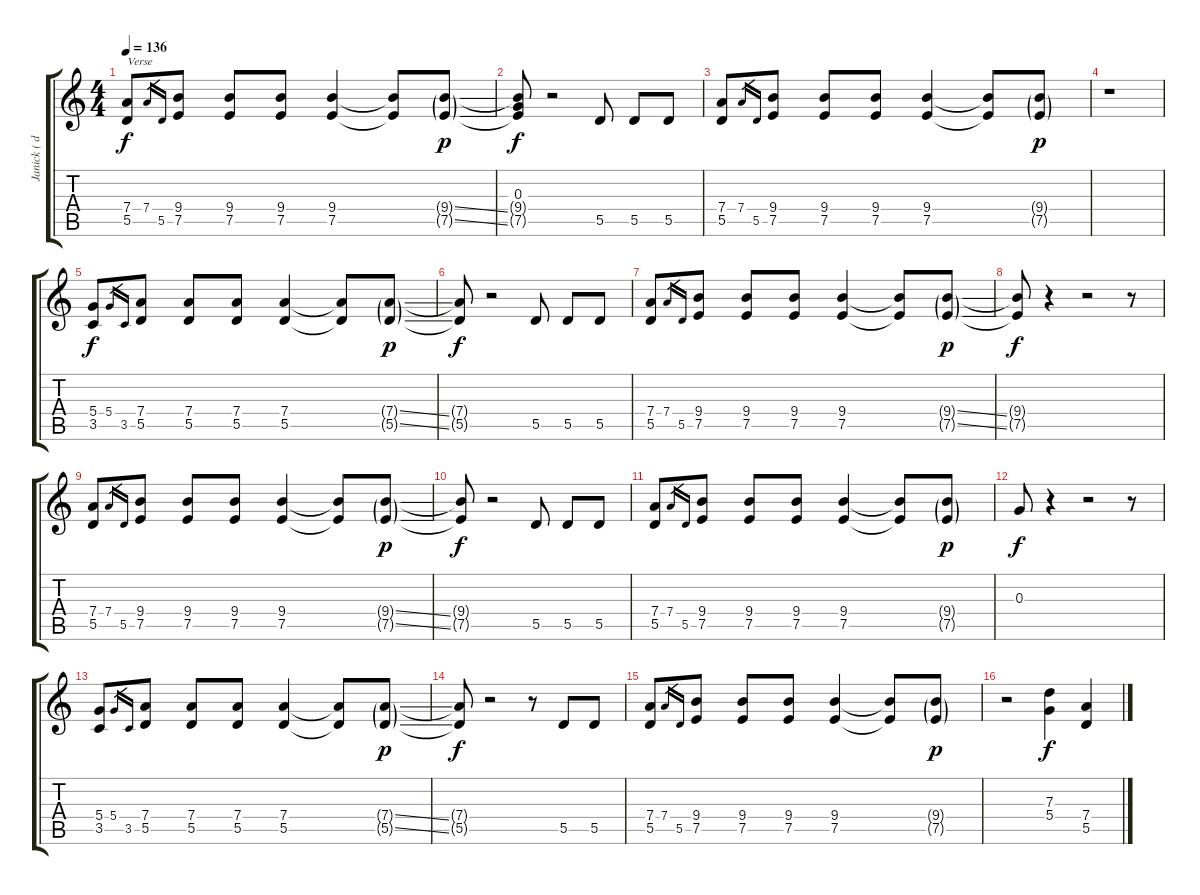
\track ("Janick ( distortion )" "Janick ( d") {instrument overdrivenguitar}
\staff {score tabs}
\tuning (E4 B3 G3 D3 A2 E2) {hide}
\ts (4 4)
\tempo 136
\clef g2
\ks c
(7.4 5.5).8{txt "Verse" dy f} 7.4.16{gr} 5.5.16{gr} (9.4 7.5).8 (9.4 7.5).8 (9.4 7.5).8 (9.4 7.5).4 (9.4{t} 7.5{t}).8 (9.4{ss g} 7.5{ss g}).8{dy p} |
(0.3 9.4{t} 7.5{t}).8{dy f} r.2 5.5.8 5.5.8 5.5.8 |
(7.4 5.5).8 7.4.16{gr} 5.5.16{gr} (9.4 7.5).8 (9.4 7.5).8 (9.4 7.5).8 (9.4 7.5).4 (9.4{t} 7.5{t}).8 (9.4{g} 7.5{g}).8{dy p} |
r.1 |
(5.4 3.5).8{dy f} 5.4.16{gr} 3.5.16{gr} (7.4 5.5).8 (7.4 5.5).8 (7.4 5.5).8 (7.4 5.5).4 (7.4{t} 5.5{t}).8 (7.4{ss g} 5.5{ss g}).8{dy p} |
(7.4{t} 5.5{t}).8{dy f} r.2 5.5.8 5.5.8 5.5.8 |
(7.4 5.5).8 7.4.16{gr} 5.5.16{gr} (9.4 7.5).8 (9.4 7.5).8 (9.4 7.5).8 (9.4 7.5).4 (9.4{t} 7.5{t}).8 (9.4{ss g} 7.5{ss g}).8{dy p} |
(9.4{t} 7.5{t}).8{dy f} r.4 r.2 r.8 |
(7.4 5.5).8 7.4.16{gr} 5.5.16{gr} (9.4 7.5).8 (9.4 7.5).8 (9.4 7.5).8 (9.4 7.5).4 (9.4{t} 7.5{t}).8 (9.4{ss g} 7.5{ss g}).8{dy p} |
(9.4{t} 7.5{t}).8{dy f} r.2 5.5.8 5.5.8 5.5.8 |
(7.4 5.5).8 7.4.16{gr} 5.5.16{gr} (9.4 7.5).8 (9.4 7.5).8 (9.4 7.5).8 (9.4 7.5).4 (9.4{t} 7.5{t}).8 (9.4{g} 7.5{g}).8{dy p} |
0.3.8{dy f} r.4 r.2 r.8 |
(5.4 3.5).8 5.4.16{gr} 3.5.16{gr} (7.4 5.5).8 (7.4 5.5).8 (7.4 5.5).8 (7.4 5.5).4 (7.4{t} 5.5{t}).8 (7.4{ss g} 5.5{ss g}).8{dy p} |
(7.4{t} 5.5{t}).8{dy f} r.2 r.8 5.5.8 5.5.8 |
(7.4 5.5).8 7.4.16{gr} 5.5.16{gr} (9.4 7.5).8 (9.4 7.5).8 (9.4 7.5).8 (9.4 7.5).4 (9.4{t} 7.5{t}).8 (9.4{g} 7.5{g}).8{dy p} |
r.2 (7.3 5.4).4{dy f} (7.4 5.5).4
